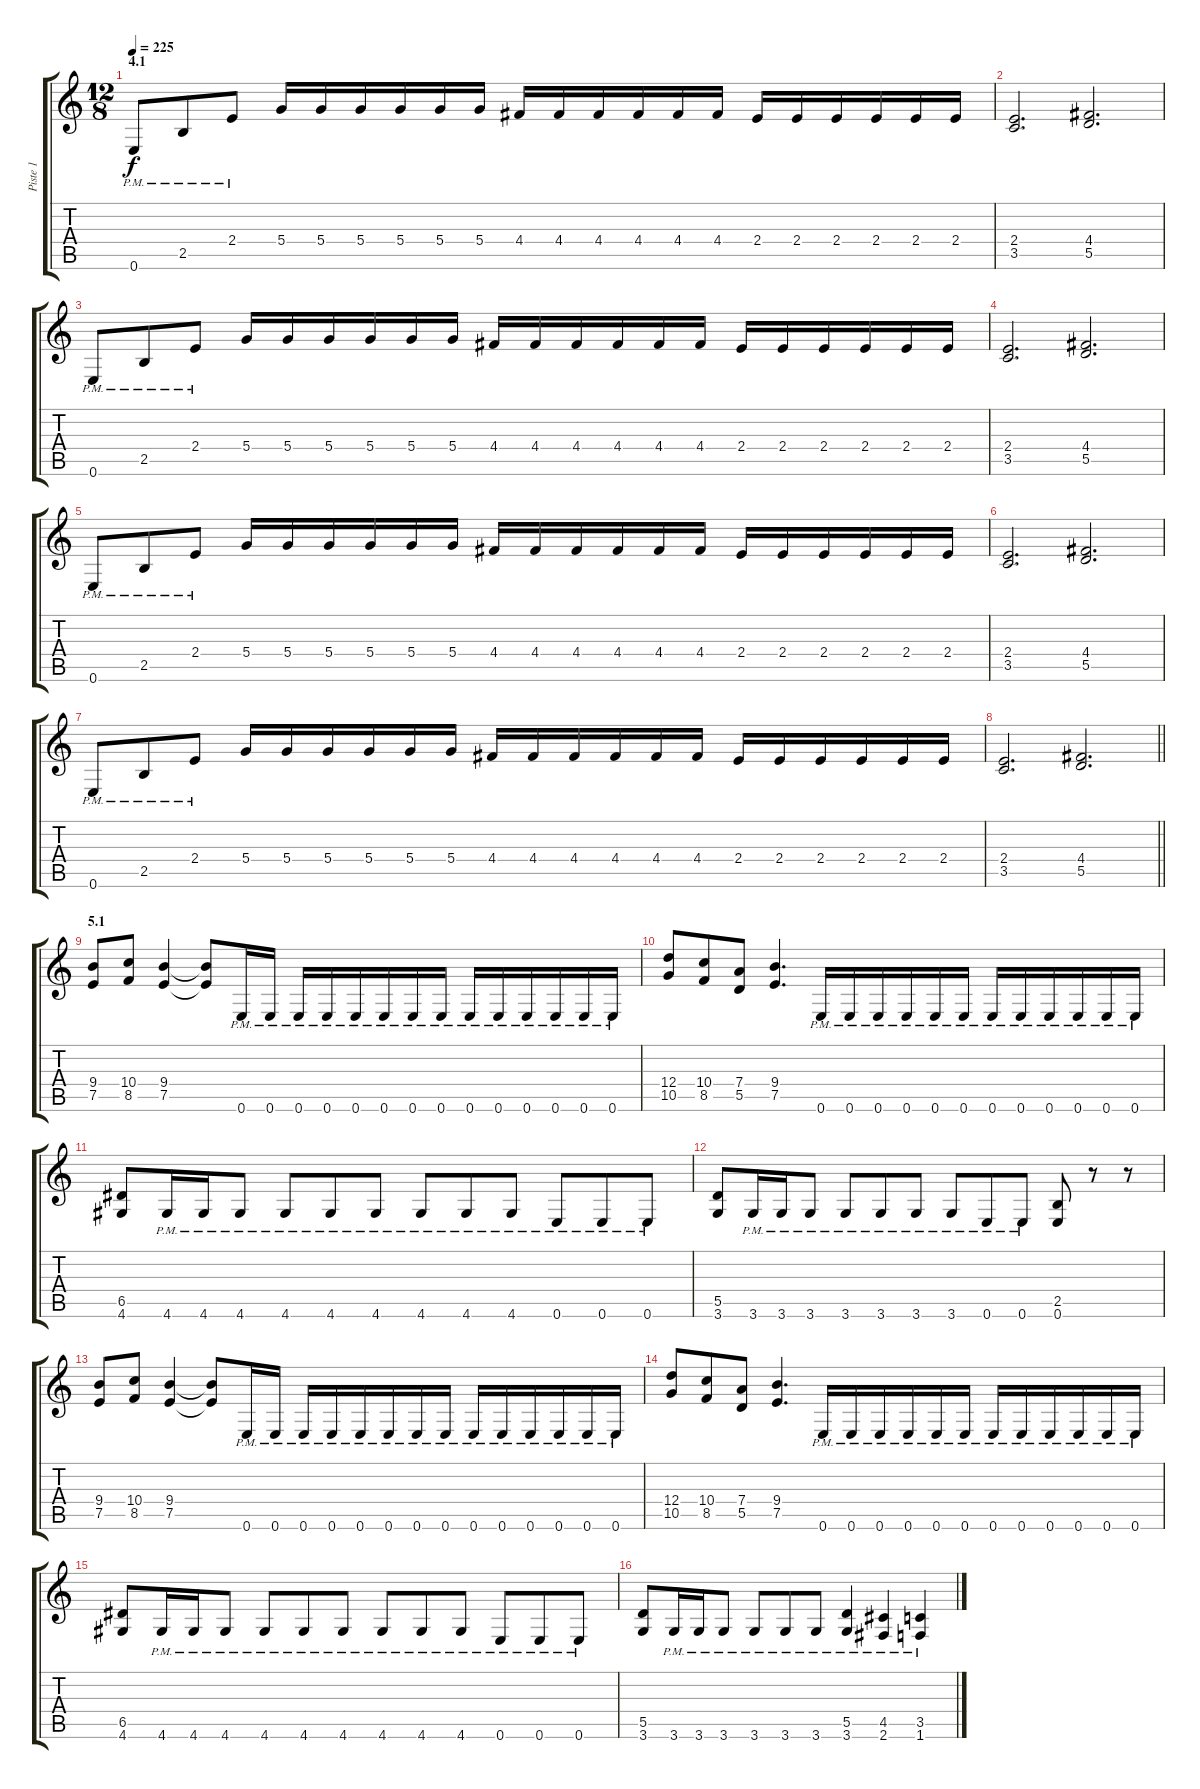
\track ("Piste 1" "Piste 1") {instrument distortionguitar}
\staff {score tabs}
\tuning (E4 B3 G3 D3 A2 E2) {hide}
\ts (12 8)
\section ("" "4.1")
\tempo 225
\clef g2
\ks c
0.6{pm}.8{dy f} 2.5{pm}.8 2.4{pm}.8 5.4.16 5.4.16 5.4.16 5.4.16 5.4.16 5.4.16 4.4.16 4.4.16 4.4.16 4.4.16 4.4.16 4.4.16 2.4.16 2.4.16 2.4.16 2.4.16 2.4.16 2.4.16 |
(2.4 3.5).2{d} (4.4 5.5).2{d} |
0.6{pm}.8 2.5{pm}.8 2.4{pm}.8 5.4.16 5.4.16 5.4.16 5.4.16 5.4.16 5.4.16 4.4.16 4.4.16 4.4.16 4.4.16 4.4.16 4.4.16 2.4.16 2.4.16 2.4.16 2.4.16 2.4.16 2.4.16 |
(2.4 3.5).2{d} (4.4 5.5).2{d} |
0.6{pm}.8 2.5{pm}.8 2.4{pm}.8 5.4.16 5.4.16 5.4.16 5.4.16 5.4.16 5.4.16 4.4.16 4.4.16 4.4.16 4.4.16 4.4.16 4.4.16 2.4.16 2.4.16 2.4.16 2.4.16 2.4.16 2.4.16 |
(2.4 3.5).2{d} (4.4 5.5).2{d} |
0.6{pm}.8 2.5{pm}.8 2.4{pm}.8 5.4.16 5.4.16 5.4.16 5.4.16 5.4.16 5.4.16 4.4.16 4.4.16 4.4.16 4.4.16 4.4.16 4.4.16 2.4.16 2.4.16 2.4.16 2.4.16 2.4.16 2.4.16 |
\barLineRight lightlight
(2.4 3.5).2{d} (4.4 5.5).2{d} |
\section ("" "5.1")
(9.4 7.5).8 (10.4 8.5).8 (9.4 7.5).4 (9.4{t} 7.5{t}).8 0.6{pm}.16 0.6{pm}.16 0.6{pm}.16 0.6{pm}.16 0.6{pm}.16 0.6{pm}.16 0.6{pm}.16 0.6{pm}.16 0.6{pm}.16 0.6{pm}.16 0.6{pm}.16 0.6{pm}.16 0.6{pm}.16 0.6{pm}.16 |
(12.4 10.5).8 (10.4 8.5).8 (7.4 5.5).8 (9.4 7.5).4{d} 0.6{pm}.16 0.6{pm}.16 0.6{pm}.16 0.6{pm}.16 0.6{pm}.16 0.6{pm}.16 0.6{pm}.16 0.6{pm}.16 0.6{pm}.16 0.6{pm}.16 0.6{pm}.16 0.6{pm}.16 |
(6.5 4.6).8 4.6{pm}.16 4.6{pm}.16 4.6{pm}.8 4.6{pm}.8 4.6{pm}.8 4.6{pm}.8 4.6{pm}.8 4.6{pm}.8 4.6{pm}.8 0.6{pm}.8 0.6{pm}.8 0.6{pm}.8 |
(5.5 3.6).8 3.6{pm}.16 3.6{pm}.16 3.6{pm}.8 3.6{pm}.8 3.6{pm}.8 3.6{pm}.8 3.6{pm}.8 0.6{pm}.8 0.6{pm}.8 (2.5 0.6).8 r.8 r.8 |
(9.4 7.5).8 (10.4 8.5).8 (9.4 7.5).4 (9.4{t} 7.5{t}).8 0.6{pm}.16 0.6{pm}.16 0.6{pm}.16 0.6{pm}.16 0.6{pm}.16 0.6{pm}.16 0.6{pm}.16 0.6{pm}.16 0.6{pm}.16 0.6{pm}.16 0.6{pm}.16 0.6{pm}.16 0.6{pm}.16 0.6{pm}.16 |
(12.4 10.5).8 (10.4 8.5).8 (7.4 5.5).8 (9.4 7.5).4{d} 0.6{pm}.16 0.6{pm}.16 0.6{pm}.16 0.6{pm}.16 0.6{pm}.16 0.6{pm}.16 0.6{pm}.16 0.6{pm}.16 0.6{pm}.16 0.6{pm}.16 0.6{pm}.16 0.6{pm}.16 |
(6.5 4.6).8 4.6{pm}.16 4.6{pm}.16 4.6{pm}.8 4.6{pm}.8 4.6{pm}.8 4.6{pm}.8 4.6{pm}.8 4.6{pm}.8 4.6{pm}.8 0.6{pm}.8 0.6{pm}.8 0.6{pm}.8 |
(5.5 3.6).8 3.6{pm}.16 3.6{pm}.16 3.6{pm}.8 3.6{pm}.8 3.6{pm}.8 3.6{pm}.8 (5.5{pm} 3.6{pm}).4 (4.5{pm} 2.6{pm}).4 (3.5{pm} 1.6{pm}).4
